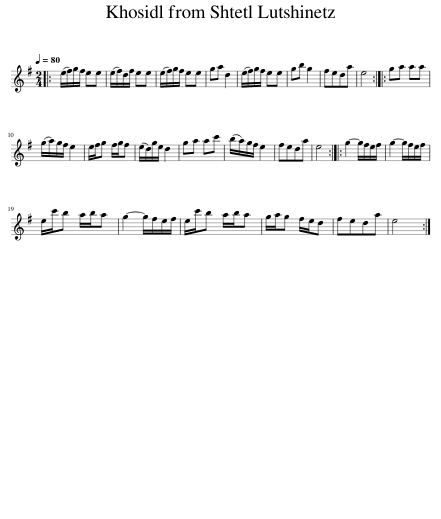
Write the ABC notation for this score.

X:1
L:1/8
Q:1/4=80
M:2/4
I:linebreak $
K:Emin
V:1 treble
V:1
|: (e/f/)g/f/ ee | (e/f/)d/f/ ee | (e/f/)g/f/ ee | ga d2 | (e/f/)g/f/ ee | %5
 gb g2 | feda | e4 :: ga aa |$ (g/a/)g/f/ e2 | %10
 e/f/g f/g/f | (e/d/)g/e/ d2 | ga ac' | (b/a/)g/f/ e2 | feda | %15
 e4 :: g2- g/f/e/f/ | g2- g/f/e/f/ |$ e/c'/b a/b/a | g2- g/f/e/f/ | %20
 e/c'/b a/b/a | g/a/g f/e/d | feda | e4 :| %24
